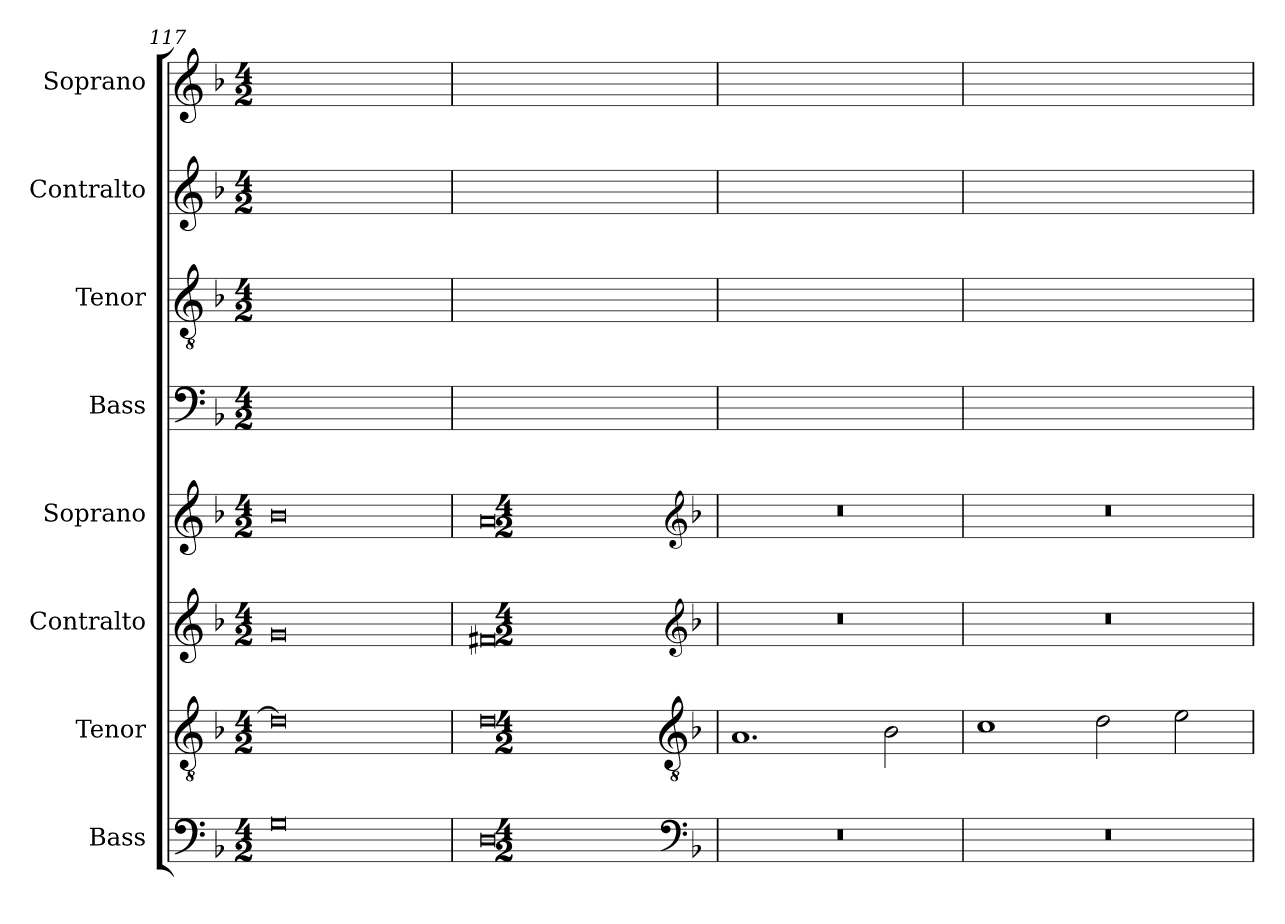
**kern	**kern	**kern	**kern	**kern	**kern	**kern	**kern
*part8	*part7	*part6	*part5	*part4	*part3	*part2	*part1
*staff8	*staff7	*staff6	*staff5	*staff4	*staff3	*staff2	*staff1
*I"Bass	*I"Tenor	*I"Contralto	*I"Soprano	*I"Bass	*I"Tenor	*I"Contralto	*I"Soprano
*I'B	*I'T	*	*I'S	*I'B	*I'T	*	*I'S
*clefF4	*clefGv2	*clefG2	*clefG2	*clefF4	*clefGv2	*clefG2	*clefG2
*k[b-]	*k[b-]	*k[b-]	*k[b-]	*k[b-]	*k[b-]	*k[b-]	*k[b-]
*G:dor	*G:dor	*G:dor	*G:dor	*G:dor	*G:dor	*G:dor	*G:dor
*M4/2	*M4/2	*M4/2	*M4/2	*M4/2	*M4/2	*M4/2	*M4/2
=117	=117	=117	=117	=117	=117	=117	=117
0G	0d]	0g	0b-	0ryy	0ryy	0ryy	0ryy
=118	=118	=118	=118	=118	=118	=118	=118
0D	0d	0f#X	0a	0ryy	0ryy	0ryy	0ryy
*clefF4	*clefGv2	*clefG2	*clefG2	*	*	*	*
*k[b-]	*k[b-]	*k[b-]	*k[b-]	*	*	*	*
*G:dor	*G:dor	*G:dor	*G:dor	*	*	*	*
*M4/2	*M4/2	*M4/2	*M4/2	*	*	*	*
=119	=119	=119	=119	=119	=119	=119	=119
0r	1.A	0r	0r	0ryy	0ryy	0ryy	0ryy
.	2B-	.	.	.	.	.	.
=120	=120	=120	=120	=120	=120	=120	=120
0r	1c	0r	0r	0ryy	0ryy	0ryy	0ryy
.	2d	.	.	.	.	.	.
.	2e	.	.	.	.	.	.
=	=	=	=	=	=	=	=
*-	*-	*-	*-	*-	*-	*-	*-
